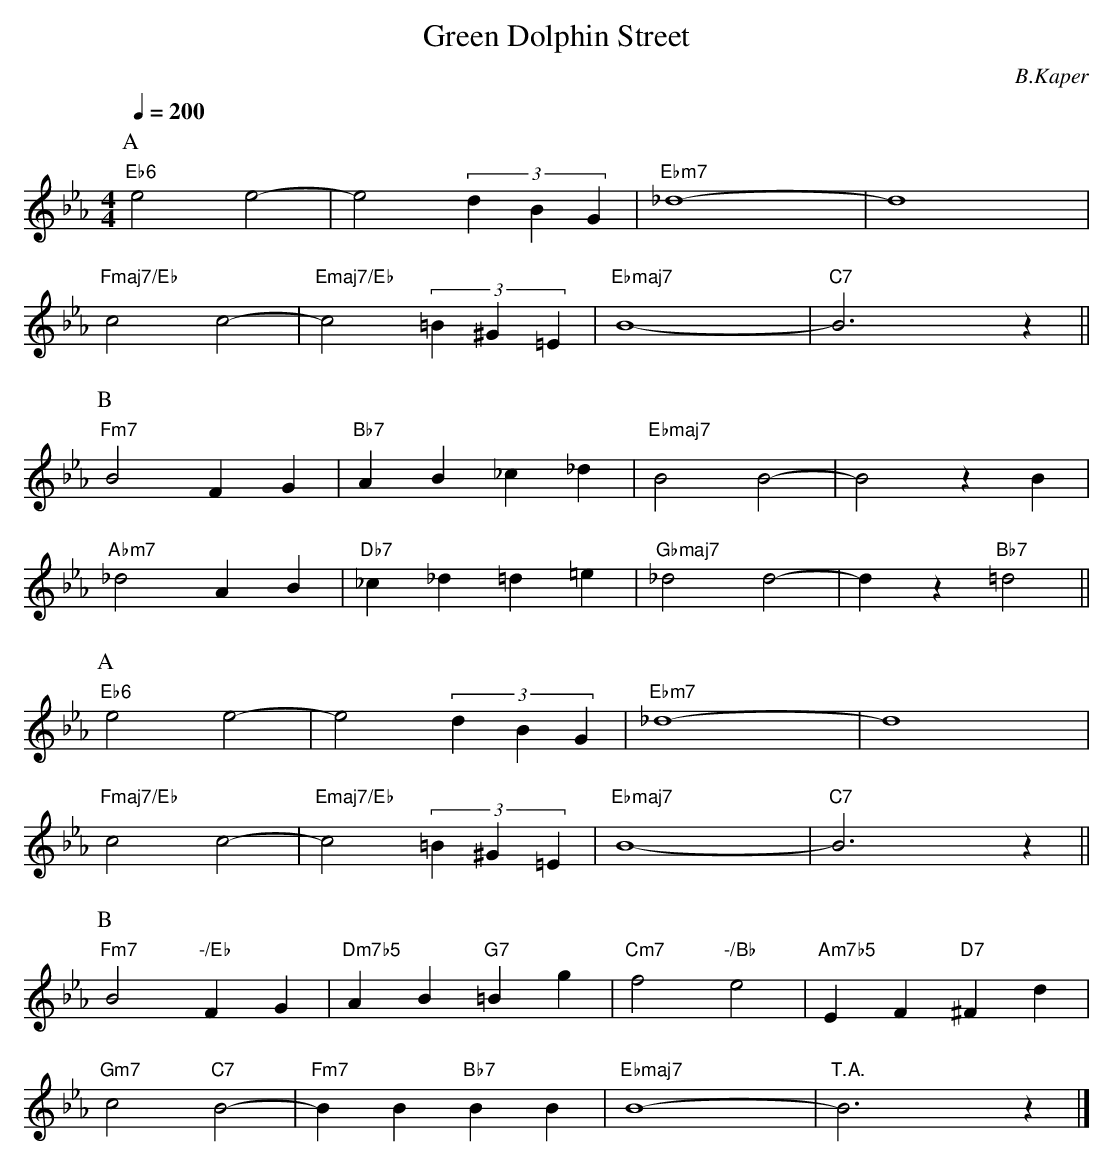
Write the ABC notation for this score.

X:1
T:Green Dolphin Street
C:B.Kaper
M:4/4
L:1/4
Q:1/4=200
%%staves (chords melody)
K:Eb
P:A
V:chords
"Eb6"x2 x2 | x2 x2 | "Ebm7"x2 x2 | x2 x2 |
"Fmaj7/Eb"x2 x2 | "Emaj7/Eb"x2 x2 | "Ebmaj7"x2 x2 | "C7"x2 x2 ||
V:melody
e2e2- | e2(3dBG | _d4- | d4 |
c2c2- | c2 (3=B^G=E |B4- | B3z ||
P:B
V:chords
"Fm7"x2 x2 | "Bb7"x2 x2 | "Ebmaj7"x2 x2 | x2 x2 |
"Abm7"x2 x2 | "Db7"x2 x2 | "Gbmaj7"x2 x2 | x2 "Bb7"x2 ||
V:melody
B2FG | AB_c_d | B2B2- | B2zB |
_d2AB | _c_d=d=e | _d2d2- | dz=d2 ||
P:A
V:chords
"Eb6"x2 x2 | x2 x2 | "Ebm7"x2 x2 | x2 x2 |
"Fmaj7/Eb"x2 x2 | "Emaj7/Eb"x2 x2 | "Ebmaj7"x2 x2 | "C7"x2 x2 ||
V:melody
e2e2- | e2(3dBG | _d4- | d4 |
c2c2- | c2 (3=B^G=E |B4- | B3z ||
P:B
V:chords
"Fm7"x2 "-/Eb"x2 | "Dm7b5"x2 "G7"x2 | "Cm7"x2 "-/Bb"x2 | "Am7b5"x2 "D7"x2 |
"Gm7"x2 "C7"x2 | "Fm7"x2 "Bb7"x2 | "Ebmaj7"x2 x2 | "T.A."x2 x2 |]
V:melody
B2FG | AB=Bg | f2e2 | EF^Fd |
c2B2- | BBBB | B4- | B3z |]
